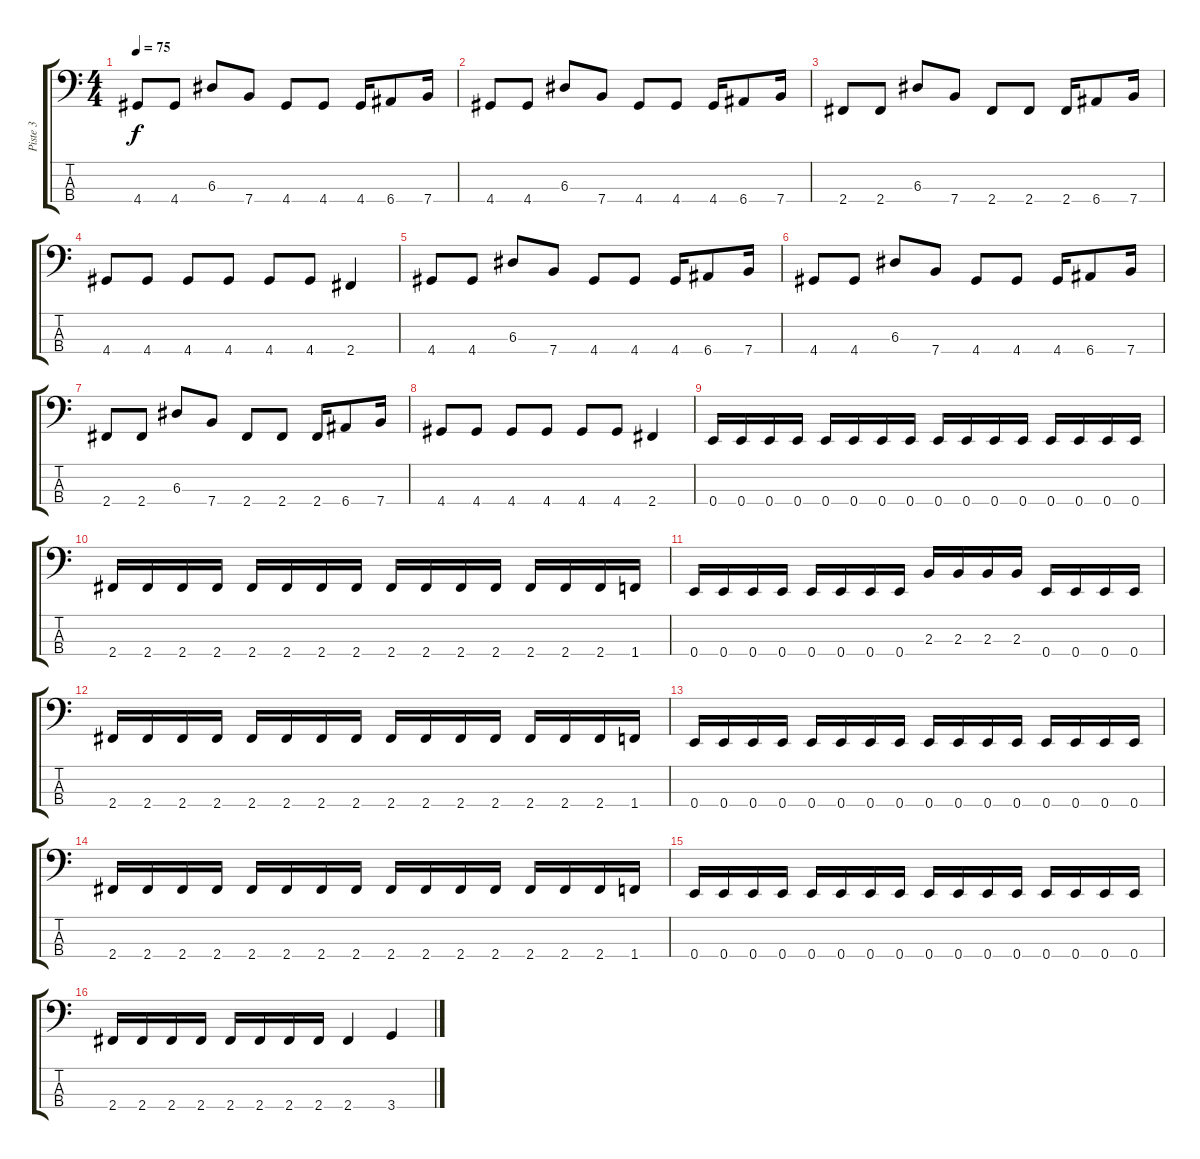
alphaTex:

\track ("Piste 3" "Piste 3") {instrument electricbassfinger}
\staff {score tabs}
\tuning (G2 D2 A1 E1) {hide}
\ts (4 4)
\tempo 75
\clef f4
\ks c
4.4.8{dy f} 4.4.8 6.3.8 7.4.8 4.4.8 4.4.8 4.4.16 6.4.8 7.4.16 |
4.4.8 4.4.8 6.3.8 7.4.8 4.4.8 4.4.8 4.4.16 6.4.8 7.4.16 |
2.4.8 2.4.8 6.3.8 7.4.8 2.4.8 2.4.8 2.4.16 6.4.8 7.4.16 |
4.4.8 4.4.8 4.4.8 4.4.8 4.4.8 4.4.8 2.4.4 |
4.4.8 4.4.8 6.3.8 7.4.8 4.4.8 4.4.8 4.4.16 6.4.8 7.4.16 |
4.4.8 4.4.8 6.3.8 7.4.8 4.4.8 4.4.8 4.4.16 6.4.8 7.4.16 |
2.4.8 2.4.8 6.3.8 7.4.8 2.4.8 2.4.8 2.4.16 6.4.8 7.4.16 |
4.4.8 4.4.8 4.4.8 4.4.8 4.4.8 4.4.8 2.4.4 |
0.4.16 0.4.16 0.4.16 0.4.16 0.4.16 0.4.16 0.4.16 0.4.16 0.4.16 0.4.16 0.4.16 0.4.16 0.4.16 0.4.16 0.4.16 0.4.16 |
2.4.16 2.4.16 2.4.16 2.4.16 2.4.16 2.4.16 2.4.16 2.4.16 2.4.16 2.4.16 2.4.16 2.4.16 2.4.16 2.4.16 2.4.16 1.4.16 |
0.4.16 0.4.16 0.4.16 0.4.16 0.4.16 0.4.16 0.4.16 0.4.16 2.3.16 2.3.16 2.3.16 2.3.16 0.4.16 0.4.16 0.4.16 0.4.16 |
2.4.16 2.4.16 2.4.16 2.4.16 2.4.16 2.4.16 2.4.16 2.4.16 2.4.16 2.4.16 2.4.16 2.4.16 2.4.16 2.4.16 2.4.16 1.4.16 |
0.4.16 0.4.16 0.4.16 0.4.16 0.4.16 0.4.16 0.4.16 0.4.16 0.4.16 0.4.16 0.4.16 0.4.16 0.4.16 0.4.16 0.4.16 0.4.16 |
2.4.16 2.4.16 2.4.16 2.4.16 2.4.16 2.4.16 2.4.16 2.4.16 2.4.16 2.4.16 2.4.16 2.4.16 2.4.16 2.4.16 2.4.16 1.4.16 |
0.4.16 0.4.16 0.4.16 0.4.16 0.4.16 0.4.16 0.4.16 0.4.16 0.4.16 0.4.16 0.4.16 0.4.16 0.4.16 0.4.16 0.4.16 0.4.16 |
2.4.16 2.4.16 2.4.16 2.4.16 2.4.16 2.4.16 2.4.16 2.4.16 2.4.4 3.4.4
